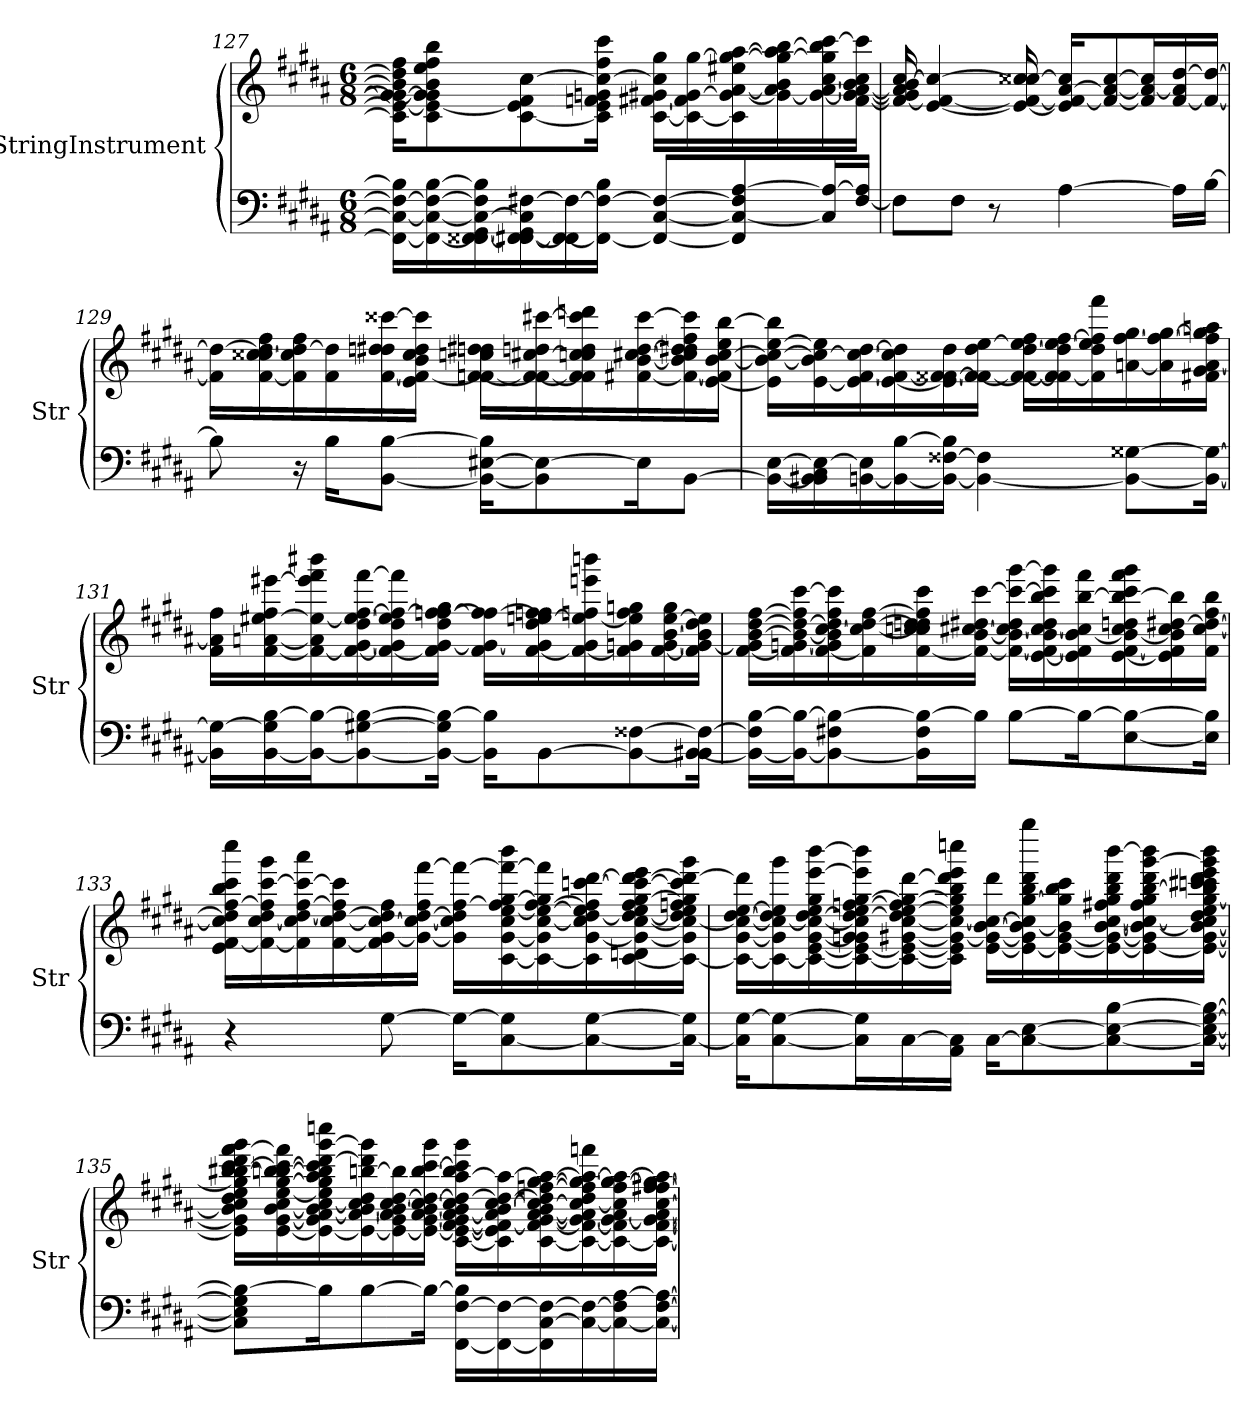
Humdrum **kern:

**kern	**kern
*part2	*part1
*staff2	*staff1
*I"StringInstrument	*I"StringInstrument
*I'Str	*I'Str
!!LO:LB:g=z
*clefF4	*clefG2
*k[f#c#g#d#a#]	*k[f#c#g#d#a#]
*M6/8	*M6/8
=127	=127
16FF#\_ 16C#\_ 16F##\_ 16B\]LL	16c#\] 16e\_ 16g\_ 16g#\_ 16b\] 16dd\] 16ff#\KL
16FF#\_ 16C#\_ 16F##\_ [16B\	8c#\ 8e\_ 8g\] 8g#\] 8b\ 8ee\ 8ff#\ 8bb\
16FF#\] [16FF##X\ [16GG#\ 16C#\_ 16F##\] 16B\]	.
[16FF#X\ 16FF##\_ 16GG#\] 16C#\] [16F#X\	[8c#\ 8e\] 8f#\ [8cc#\
16FF#\_ 16FF##\] 16F#\_	.
16FF#\_ 16F#\_ 16B\JJ	16c#\] 16e\ 16fn\ 16gn\ 16cc#\_ 16ff#\ 16ccc#\Jk
8FF#/_ [8C#/ 8F#/_L	[16c#\ [16f#X\ 16g#X\ 16cc#\] 16gg#\LL
.	16c#\_ 16f#\] [16g#\ [16gg#\
8FF#/] 8C#/_ 8F#/] [8A#/	16c#\] 16g#\_ [16a#\ 16ee#X\ 16gg#\_ [16aa#\
.	16g#\_ 16a#\] 16b\ 16gg#\_ 16aa#\] [16bb\
16C#/] 16A#/_L	16g#\_ [16a#\ [16cc#\ 16gg#\] 16bb\] [16ccc#\
[16F#/ 16A#/]JJ	[16f#\ 16g#\_ 16a#\_ 16b\ 16cc#\] 16ccc#\]JJ
=128	=128
8F#\L]	16f#/_ 16g#/] 16a#/] 16b/ [16cc#/
.	[4e/ 4f#/_ 4cc#/_
8F#\J	.
8r	.
.	16e/_ 16f#/_ 16cc#/] [16cc##X/
[4A#\	16e/] 16f#/_ [16a#/ 16cc##/]KL
.	8f#/_ 8a#/_ [8cc##/
.	16f#/] 16a#/_ 16cc##/]L
16A#\LL]	[16f#/ 16a#/] [16dd#/
[16B\JJ	16f#/_ 16dd#/_JJ
!!LO:LB:g=z
=129	=129
8B\]	16f#\] 16dd#\_LL
.	[16f#\ 16cc#\ [16cc##X\ 16dd#\] 16ff#\
16r	16f#\] 16cc##\] [16dd#\ 16ff#\
16B\KL	16f#\ 16dd#\]
[8BB\ [8B\J	[16f#\ 16ddn\ 16dd#X\ [16ccc##X\
.	16e\ 16f#\_ 16b\ 16cc##\ 16dd#\ 16ccc##\]JJ
16BB\_ [16E#X\ 16B\]KL	[16fn\ 16f#\_ 16ccn\ 16ddn\ 16dd#X\LL
8BB\] 8E#\_	16f\_ 16f#\_ [16cc#X\ 16ddn\ [16ccc#X\
.	16f\] 16f#\] 16ccn\ 16cc#\] 16dd\ 16ccc#\] 16dddn\
16E#\K]	[16f#X\ [16b\ [16cc#X\ [16dd\ [16ccc#\
[8BB\J	16f#\_ 16b\] 16cc#\] 16dd\] 16dd#X\ 16ff#\ 16ccc#\]
.	[16e\ 16f#\] [16b\ [16cc#\ 16ee\ [16bb\JJ
!!LO:PB:g=z
=130	=130
16BB\_ [16E\LL	16e\] 16b\_ 16cc#\_ [16ee\ 16bb\]LL
16BB\] 16BB#X\ 16C#\ 16E\_	[16e\ 16b\] 16cc#\_ 16ee\]
[16BBn\ 16E\]	16e\] [16f#\ 16cc#\_ [16dd#\
16BB\_ [16B\	[16e\ 16f#\_ 16cc#\] 16dd#\]
16BB\_ [16F##X\ 16B\]JJ	16e\] 16f#\_ [16f##X\ 16dd#\
4BB\_ 4F##\]	16f#\_ 16f##\_ 16dd#\ [16ee\JJ
.	16f#\_ 16f##\_ [16dd#\ 16ee\] 16ff#\LL
.	16f#\] 16f##\_ 16dd#\] [16ee\ [16ff#\
.	16f##\] 16dd#\ 16ee\] 16ff#\] 16fff#\
8BB\_ [8G##X\L	[16an\ [16ff#\ 16gg#\
.	16a\] 16ff#\_ [16gg#\
16BB\_ 16G##\_Jk	16f#X\ 16g#\ [16a\ 16ff#\] 16gg#\] 16aan\JJ
!!LO:LB:g=z
=131	=131
16BB\] 16G##\_LL	16f#\ 16a\] 16ff#\LL
[16BB\ 16G##\] [16B\	[16f#\ [16an\ [16ee#X\ 16ff#\ [16eee#X\
16BB\_ 16B\_J	16f#\_ 16a\] 16ee#\_ 16eee#\] 16fff#\ 16bbb#X\
8BB\_ [8G#X\ 8B\_	16f#\_ [16g#\ 16dd#\ 16ee#\_ [16ff#\ [16fff#\
.	16f#\_ 16g#\] 16dd#\ 16ee#\] 16ff#\_ 16fff#\]
16BB\_ 16G#\] 16B\_Jk	16f#\] [16g#\ 16dd#\ [16ffn\ 16ff#\_ 16gg#\JJ
16BB\] 16B\]KL	16f#\ 16g#\_ 16ff\] 16ff#\_LL
[8BB\	[16f#\ 16g#\] 16dd#\ [16een\ 16ffn\ 16ff#\]
.	16f#\_ 16g#\ 16ee\_ 16ffn\ 16eeen\ 16bbbn\
8BB\_ [8F##X\	16f#\] 16gn\ 16ee\] 16ff\ 16ggn\
.	[16f#\ [16g\ [16b\ [16ee\ 16gg\
16BB\_ 16BB#X\ 16F##\_Jk	16f#\] 16g\_ 16b\] 16dd#\ 16ee\]JJ
!!LO:LB:g=z
=132	=132
16BB\_ 16F##\] [16B\LL	[16f#\ 16g\] [16b\ [16dd#\ [16ff#\LL
16BB\_ 16B\_J	16f#\] [16gn\ 16b\_ 16dd#\_ 16ff#\] [16ccc#\
8BB\_ 8F#X\ 8B\_	[16f#\ 16g\] 16b\] [16cc#\ 16dd#\] 16ff#\ 16ccc#\]
.	16f#\] 16cc#\_ [16dd#\ [16ff#\
16BB\] 16F#\ 16B\_L	[16f#\ 16ccn\ 16cc#\] 16ddn\ 16dd#\] 16ff#\] 16ccc#\
16B\JJ]	16f#\_ [16b\ [16cc#X\ 16dd#X\ [16ccc#\JJ
[8B\L	16f#\_ 16b\] 16cc#\_ 16dd#\ 16ccc#\_ [16ggg#\LL
.	[16e\ 16f#\_ 16b\ 16cc#\_ 16dd#\ 16bb\ 16ccc#\] 16ggg#\]
16B\K_	16e\] 16f#\] [16b\ 16cc#\] [16bb\ 16fff#\
[8E\ 8B\_	[16e\ [16f#\ 16b\_ 16cc#\ 16ddn\ 16bb\_ 16ccc#\ 16fff#\ 16ggg#\
.	16e\] 16f#\] 16b\] 16cc#\ [16dd#X\ 16bb\]
16E\] 16B\]Jk	16f#\ [16cc#\ 16dd#\_ 16ff#\ 16bb\JJ
!!LO:LB:g=z
=133	=133
4r	16e\ [16f#\ 16cc#\] 16dd#\] [16ff#\ 16bb\ 16ccc#\ 16cccc#\LL
.	16f#\_ [16cc#\ 16dd#\ 16ff#\] [16ccc#\ 16ggg#\
.	16f#\] 16cc#\] [16dd#\ [16ff#\ 16ccc#\_ 16aaa#\
.	[16f#\ [16cc#\ 16dd#\_ 16ff#\] 16ccc#\]
[8G#\	16f#\] [16g#\ 16cc#\_ 16dd#\] 16ff#\
.	16g#\_ 16cc#\_ [16dd#\ 16ff#\ [16fff#\JJ
16G#\KL_	16g#\] 16cc#\] 16dd#\] [16ff#\ 16fff#\_LL
[8C#\ 8G#\]	[16c#\ [16g#\ 16cc#\ [16ee\ 16ff#\] [16gg#\ 16fff#\_ 16bbb\
.	16c#\_ 16g#\] [16cc#\ 16ee\_ [16ff#\ 16gg#\] 16fff#\]
8C#\_ [8G#\	16c#\] [16g#\ 16cc#\] [16dd#\ 16ee\] 16ff#\] [16cccn\ [16ddd#\
.	[16c#\ 16dn\ 16g#\_ [16cc#\ 16dd#\_ 16ee\ 16ff#\ [16gg#\ 16ccc\_ 16ddd#\_ 16eee\
16C#\_ 16G#\]Jk	16c#\_ 16g#\] 16cc#\_ 16dd#\] 16ee\ 16ffn\ 16gg#\] 16ccc\] 16ddd#\_ 16ggg#\JJ
!!LO:LB:g=z
=134	=134
16C#\] [16G#\KL	16c#\_ [16g#\ 16cc#\_ [16dd#\ [16ee\ 16ddd#\]LL
[8C#\ 8G#\_	16c#\_ 16g#\] 16cc#\_ 16dd#\] 16ee\] 16ggg#\
.	16c#\_ [16e\ [16g#\ 16cc#\_ [16dd#\ 16ee\ 16gg#\ [16eee\ [16bbb\
16C#\] 16G#\]L	16c#\_ 16e\_ 16gn\ 16g#\] 16cc#\] 16dd#\_ 16ee\ [16ffn\ [16gg#\ 16eee\] 16bbb\]
[16C#\	16c#\_ 16e\_ [16g#X\ [16cc#\ 16dd#\] [16ee\ 16ff\] 16gg#\_ [16ddd#\
16AA#\ 16C#\]JJ	16c#\] 16e\] 16g#\_ 16cc#\_ 16ee\] 16gg#\] 16bb\ 16ddd#\] 16eee\ 16ccccn\JJ
[16C#\KL	[16e\ 16g#\_ [16b\ 16cc#\_ 16ddd#\LL
8C#\_ [8E\	16e\_ 16g#\] 16b\_ 16cc#\] [16gg#\ 16bb\ 16ddd#\ 16gggg#\
.	16e\_ [16g#\ 16b\] 16gg#\] 16bb\ 16ccc#\
8C#\_ 8E\_ [8B\	16e\_ 16g#\_ [16b\ [16cc#\ 16ff#X\ 16gg#\ 16bb\ 16ddd#\ [16bbb\
.	16e\_ 16g#\] 16b\_ 16cc#\_ 16ff#\ 16gg#\ [16bb\ 16ddd#\ [16ggg#\ 16bbb\]
16C#\_ 16E\_ [16G#\ 16B\_Jk	16e\_ [16g#\ 16b\_ 16cc#\] 16dd#\ 16ee\ [16gg#\ 16bb\] 16cccn\ 16ccc#X\ 16ddd#\ 16eee\ 16ggg#\] 16bbb\JJ
!!LO:LB:g=z
=135	=135
8C#\] 8E\] 8G#\] 8B\_L	16e\] 16g#\] 16b\] 16cc#\ 16dd#\ 16ee\ 16gg#\] 16bb\ [16bb#X\ [16ccc#\ 16ddd#\ [16fff#\ 16ggg#\LL
.	[16e\ [16g#\ [16b\ 16cc#\ [16ee\ [16gg#\ [16bbn\ 16bb#\] 16ccc#\_ 16fff#\]
16B\K]	16e\_ 16g#\] [16a#\ 16b\] [16cc#\ 16ee\] 16gg#\] 16aa#\ 16bb\] 16ccc#\] [16ddd#\ [16ggg#\ 16ccccn\
[8B\	16e\_ 16a#\_ [16b\ 16cc#\] 16dd#\ [16bbn\ 16ddd#\] 16ggg#\]
.	16e\_ 16g#\ 16a#\] 16b\_ 16cc#\ [16dd#\ 16bb\]
16B\Jk_	16e\_ [16g#\ 16a#\ 16b\_ [16cc#\ 16dd#\_ [16bb\ [16ccc#\ 16ggg#\JJ
[16FF#\ [16F#\ 16B\]LL	[16c#\ 16e\_ [16f#\ 16g#\] [16a#\ 16b\] 16cc#\] 16dd#\_ [16aa#\ 16bb\] 16ccc#\] 16ggg#\LL
16FF#\_ 16F#\_	16c#\] 16e\] 16f#\_ 16a#\] [16b\ [16cc#\ 16dd#\_ 16aa#\_
16FF#\] [16C#\ 16F#\_	[16c#\ 16f#\_ [16g#\ [16a#\ 16b\] 16cc#\_ 16dd#\] [16ffn\ [16gg#\ 16aa#\_
16C#\_ 16F#\_	16c#\_ 16f#\_ 16g#\_ 16a#\] 16cc#\_ 16dd#\ 16ff\] 16gg#\_ 16aa#\_ 16fffn\
16C#\_ 16F#\] [16A#\	16c#\_ 16f#\] 16g#\_ [16a#\ 16cc#\] 16ff\ 16gg#\_ 16aa#\_
16C#\_ [16F#\ 16A#\_JJ	16c#\_ [16f#\ 16g#\_ 16a#\_ [16cc#\ 16ff\ [16ff#X\ 16gg#\_ 16aa#\]JJ
=	=
*-	*-
